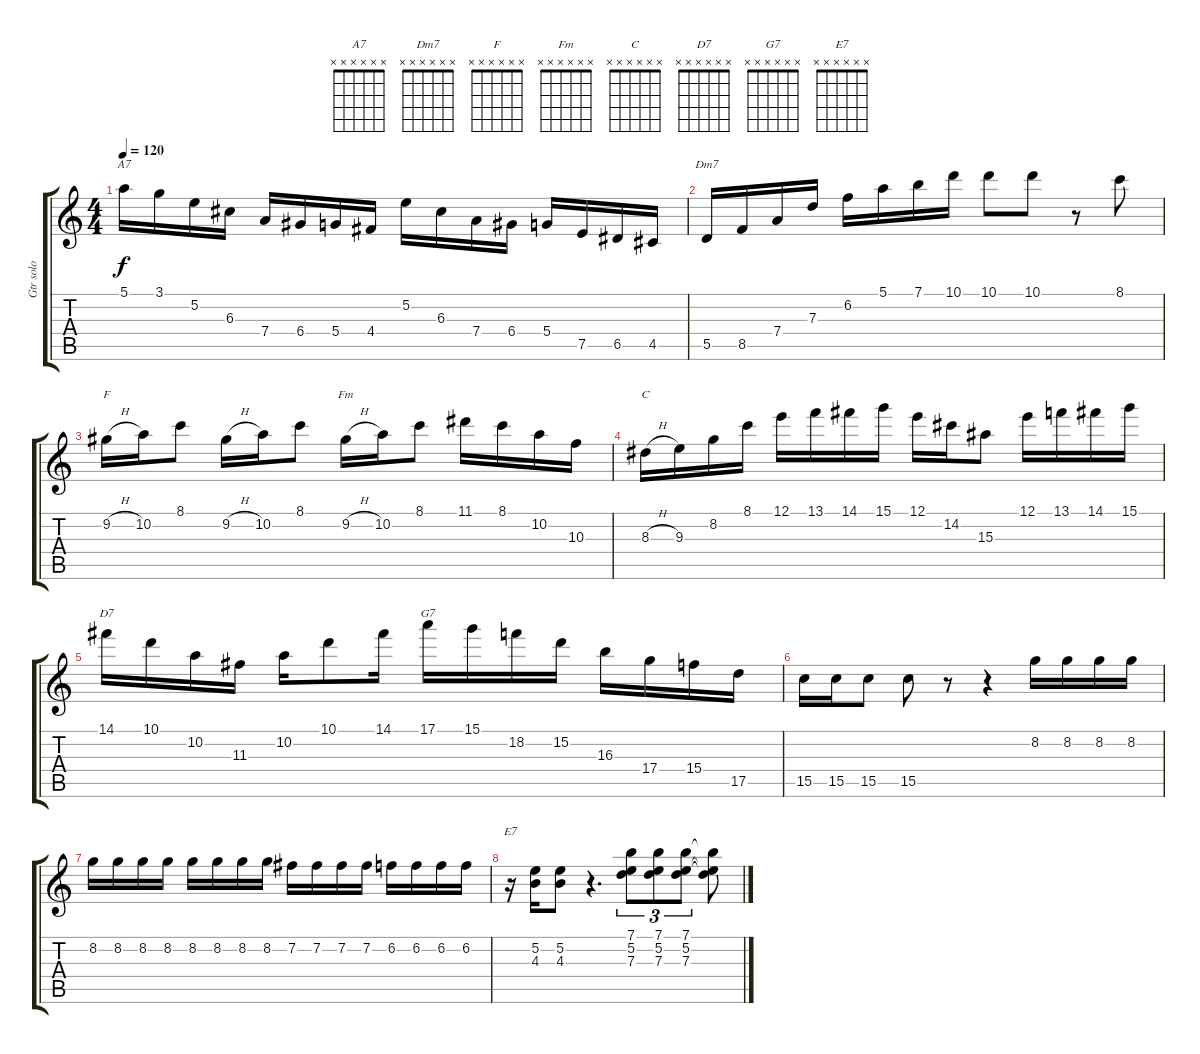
\track ("Gtr solo" "Gtr solo") {instrument acousticguitarsteel}
\staff {score tabs}
\tuning (E4 B3 G3 D3 A2 E2) {hide}
\chord ("A7" x x x x x x) {firstfret 0}
\chord ("Dm7" x x x x x x) {firstfret 0}
\chord ("F" x x x x x x) {firstfret 0}
\chord ("Fm" x x x x x x) {firstfret 0}
\chord ("C" x x x x x x) {firstfret 0}
\chord ("D7" x x x x x x) {firstfret 0}
\chord ("G7" x x x x x x) {firstfret 0}
\chord ("E7" x x x x x x) {firstfret 0}
\ts (4 4)
\tempo 120
\clef g2
\ks c
5.1.16{ch "A7" dy f} 3.1.16 5.2.16 6.3.16 7.4.16 6.4.16 5.4.16 4.4.16 5.2.16 6.3.16 7.4.16 6.4.16 5.4.16 7.5.16 6.5.16 4.5.16 |
5.5.16{ch "Dm7"} 8.5.16 7.4.16 7.3.16 6.2.16 5.1.16 7.1.16 10.1.16 10.1.8 10.1.8 r.8 8.1.8 |
9.2{h}.16{ch "F"} 10.2.16 8.1.8 9.2{h}.16 10.2.16 8.1.8 9.2{h}.16{ch "Fm"} 10.2.16 8.1.8 11.1.16 8.1.16 10.2.16 10.3.16 |
8.3{h}.16{ch "C"} 9.3.16 8.2.16 8.1.16 12.1.16 13.1.16 14.1.16 15.1.16 12.1.16 14.2.16 15.3.8 12.1.16 13.1.16 14.1.16 15.1.16 |
14.1.16{ch "D7"} 10.1.16 10.2.16 11.3.16 10.2.16 10.1.8 14.1.16 17.1.16{ch "G7"} 15.1.16 18.2.16 15.2.16 16.3.16 17.4.16 15.4.16 17.5.16 |
15.5.16 15.5.16 15.5.8 15.5.8 r.8 r.4 8.2.16 8.2.16 8.2.16 8.2.16 |
8.2.16 8.2.16 8.2.16 8.2.16 8.2.16 8.2.16 8.2.16 8.2.16 7.2.16 7.2.16 7.2.16 7.2.16 6.2.16 6.2.16 6.2.16 6.2.16 |
r.16{ch "E7"} (5.2 4.3).16 (5.2 4.3).8 r.4{d} (7.1 5.2 7.3).8{tu (3 2)} (7.1 5.2 7.3).8{tu (3 2)} (7.1 5.2 7.3).8{tu (3 2)} (7.1{t} 5.2{t} 7.3{t}).8
